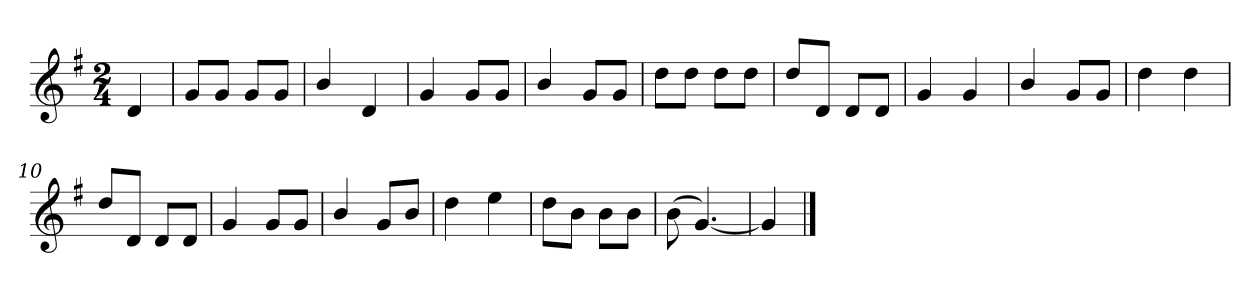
**kern
*part1
*staff1
*clefG2
*k[f#]
*M2/4
*MM112
=
4d/
=1
8g/L
8g/J
8g/L
8g/J
=2
4b/
4d/
=3
4g/
8g/L
8g/J
=4
4b/
8g/L
8g/J
=5
8dd\L
8dd\J
8dd\L
8dd\J
=6
8dd/L
8d/J
8d/L
8d/J
=7
4g/
4g/
=8
4b/
8g/L
8g/J
=9
4dd\
4dd\
=10
8dd/L
8d/J
8d/L
8d/J
=11
4g/
8g/L
8g/J
=12
4b/
8g/L
8b/J
=13
4dd\
4ee\
=14
8dd\L
8b\J
8b\L
8b\J
=15
(8b\
[4.g/)
=16
4g/]
==
*-
